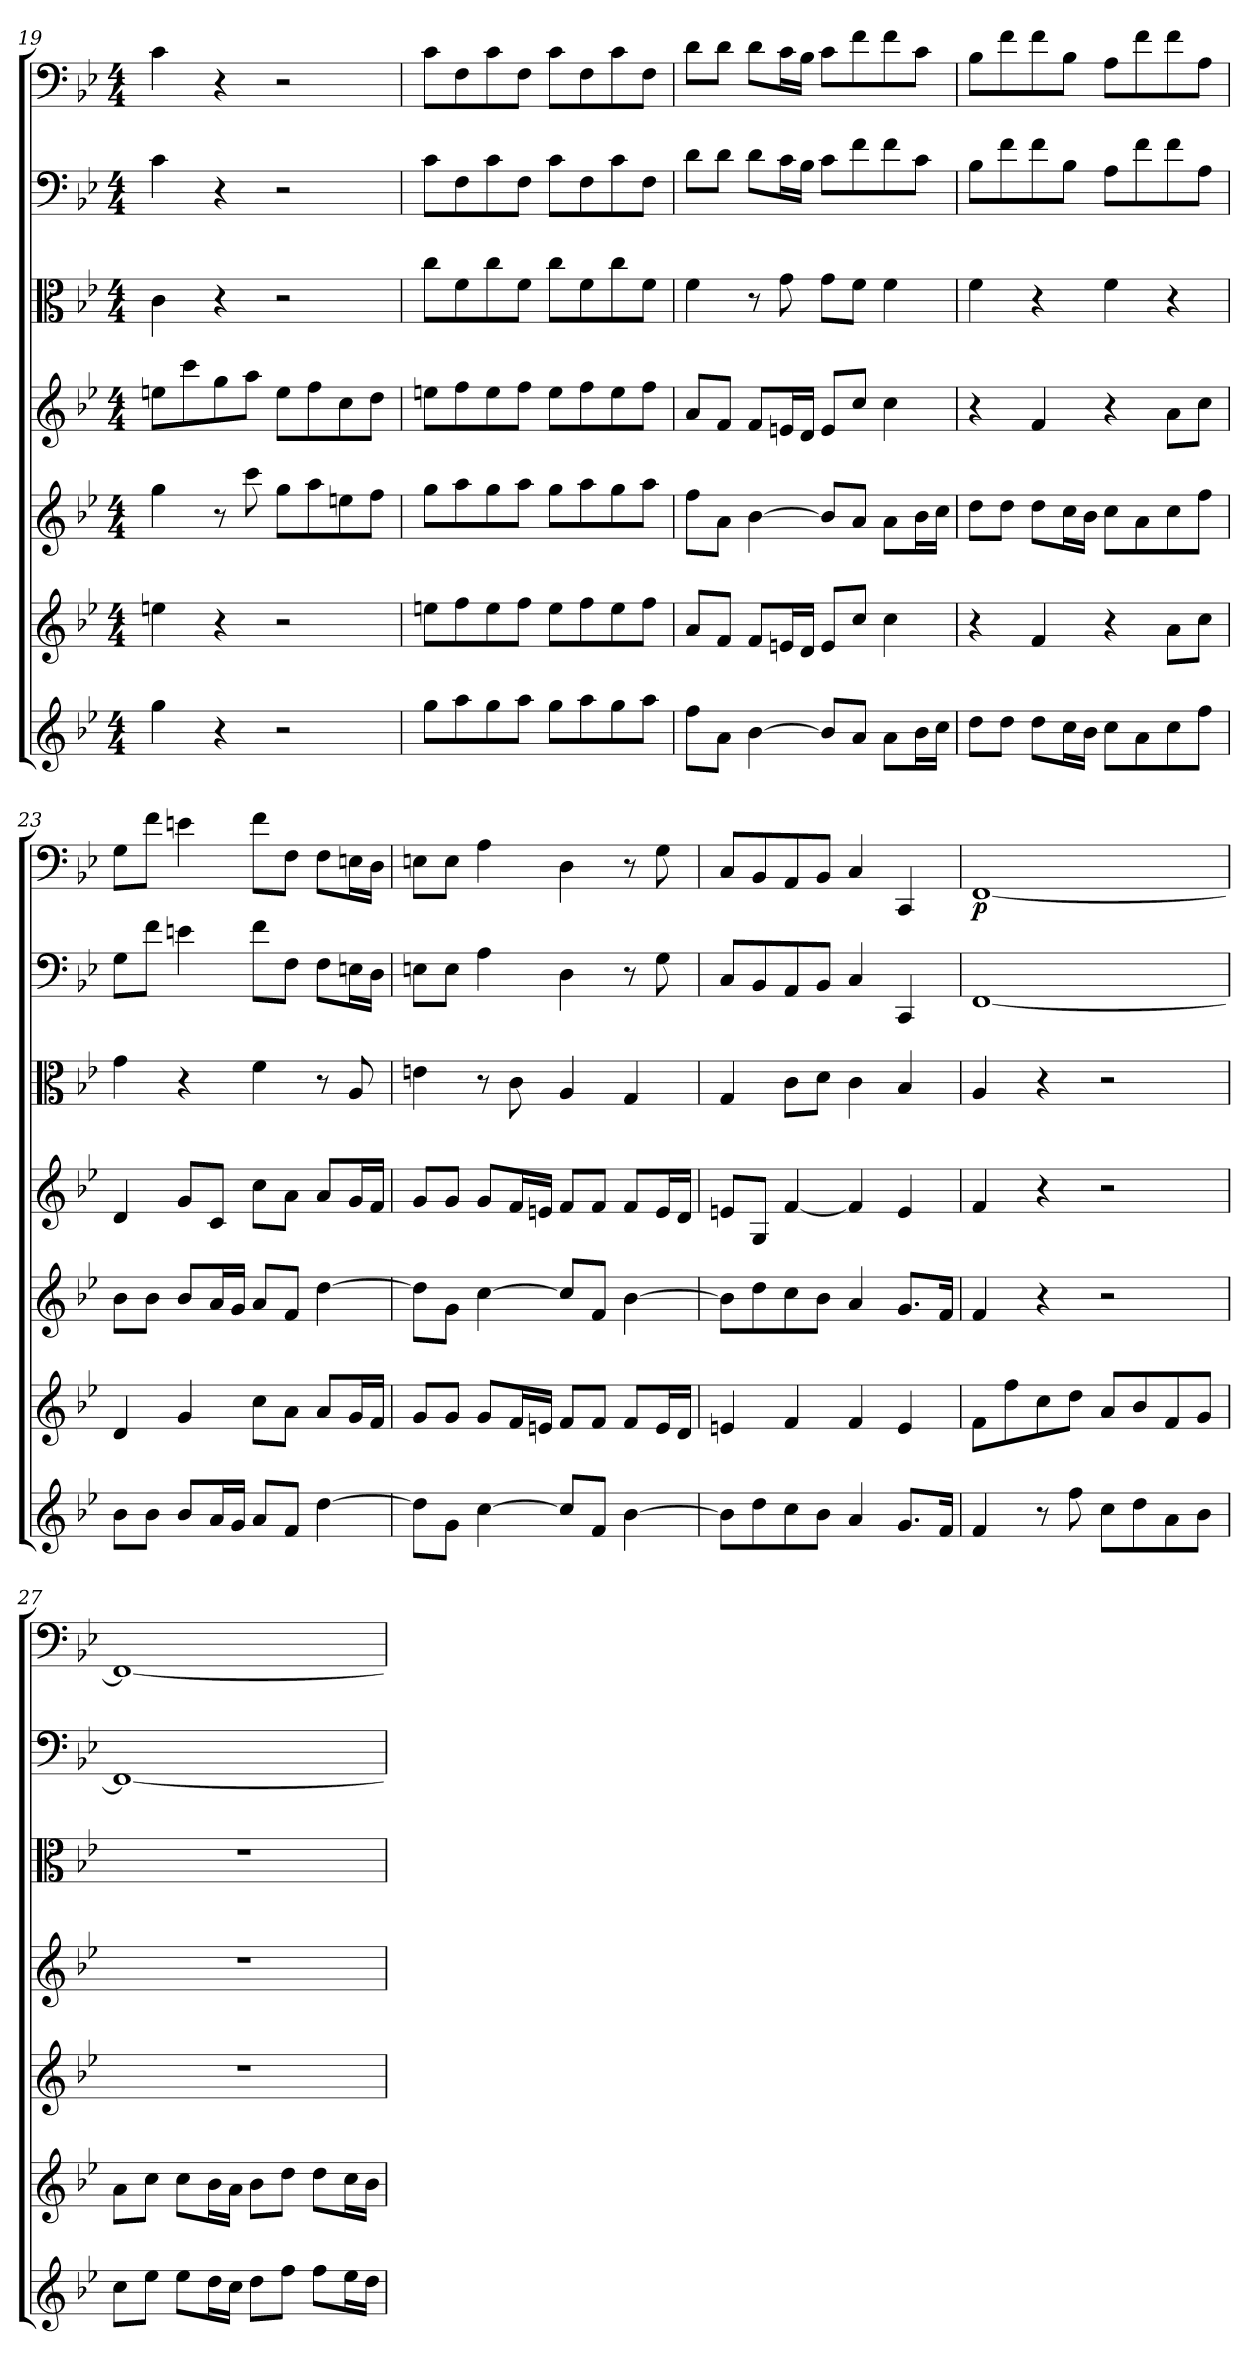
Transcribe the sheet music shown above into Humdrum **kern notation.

**kern	**kern	**kern	**kern	**kern	**kern	**kern	**dynam
*part7	*part6	*part5	*part4	*part3	*part2	*part1	*part1
*staff7	*staff6	*staff5	*staff4	*staff3	*staff2	*staff1	*staff1
*clefG2	*clefG2	*clefG2	*clefG2	*clefC3	*clefF4	*clefF4	*
*k[b-e-]	*k[b-e-]	*k[b-e-]	*k[b-e-]	*k[b-e-]	*k[b-e-]	*k[b-e-]	*
*B-:	*B-:	*B-:	*B-:	*B-:	*B-:	*B-:	*
*M4/4	*M4/4	*M4/4	*M4/4	*M4/4	*M4/4	*M4/4	*
=19	=19	=19	=19	=19	=19	=19	=19
4gg\	4een\	4gg\	8een\L	4c\	4c\	4c\	.
.	.	.	8ccc\	.	.	.	.
4r	4r	8r	8gg\	4r	4r	4r	.
.	.	8ccc\	8aa\J	.	.	.	.
2r	2r	8gg\L	8ee\L	2r	2r	2r	.
.	.	8aa\	8ff\	.	.	.	.
.	.	8een\	8cc\	.	.	.	.
.	.	8ff\J	8dd\J	.	.	.	.
=20	=20	=20	=20	=20	=20	=20	=20
8gg\L	8een\L	8gg\L	8een\L	8cc\L	8c\L	8c\L	.
8aa\	8ff\	8aa\	8ff\	8f\	8F\	8F\	.
8gg\	8ee\	8gg\	8ee\	8cc\	8c\	8c\	.
8aa\J	8ff\J	8aa\J	8ff\J	8f\J	8F\J	8F\J	.
8gg\L	8ee\L	8gg\L	8ee\L	8cc\L	8c\L	8c\L	.
8aa\	8ff\	8aa\	8ff\	8f\	8F\	8F\	.
8gg\	8ee\	8gg\	8ee\	8cc\	8c\	8c\	.
8aa\J	8ff\J	8aa\J	8ff\J	8f\J	8F\J	8F\J	.
=21	=21	=21	=21	=21	=21	=21	=21
8ff\L	8a/L	8ff\L	8a/L	4f\	8d\L	8d\L	.
8a\J	8f/J	8a\J	8f/J	.	8d\J	8d\J	.
[4b-\	8f/L	[4b-\	8f/L	8r	8d\L	8d\L	.
.	16en/L	.	16en/L	8g\	16c\L	16c\L	.
.	16d/JJ	.	16d/JJ	.	16B-\JJ	16B-\JJ	.
8b-/L]	8e/L	8b-/L]	8e/L	8g\L	8c\L	8c\L	.
8a/J	8cc/J	8a/J	8cc/J	8f\J	8f\	8f\	.
8a\L	4cc\	8a\L	4cc\	4f\	8f\	8f\	.
16b-\L	.	16b-\L	.	.	8c\J	8c\J	.
16cc\JJ	.	16cc\JJ	.	.	.	.	.
=22	=22	=22	=22	=22	=22	=22	=22
8dd\L	4r	8dd\L	4r	4f\	8B-\L	8B-\L	.
8dd\J	.	8dd\J	.	.	8f\	8f\	.
8dd\L	4f/	8dd\L	4f/	4r	8f\	8f\	.
16cc\L	.	16cc\L	.	.	8B-\J	8B-\J	.
16b-\JJ	.	16b-\JJ	.	.	.	.	.
8cc\L	4r	8cc\L	4r	4f\	8A\L	8A\L	.
8a\	.	8a\	.	.	8f\	8f\	.
8cc\	8a\L	8cc\	8a\L	4r	8f\	8f\	.
8ff\J	8cc\J	8ff\J	8cc\J	.	8A\J	8A\J	.
=23	=23	=23	=23	=23	=23	=23	=23
8b-\L	4d/	8b-\L	4d/	4g\	8G\L	8G\L	.
8b-\J	.	8b-\J	.	.	8f\J	8f\J	.
8b-/L	4g/	8b-/L	8g/L	4r	4en\	4en\	.
16a/L	.	16a/L	8c/J	.	.	.	.
16g/JJ	.	16g/JJ	.	.	.	.	.
8a/L	8cc\L	8a/L	8cc\L	4f\	8f\L	8f\L	.
8f/J	8a\J	8f/J	8a\J	.	8F\J	8F\J	.
[4dd\	8a/L	[4dd\	8a/L	8r	8F\L	8F\L	.
.	16g/L	.	16g/L	8A/	16En\L	16En\L	.
.	16f/JJ	.	16f/JJ	.	16D\JJ	16D\JJ	.
=24	=24	=24	=24	=24	=24	=24	=24
8dd\L]	8g/L	8dd\L]	8g/L	4en\	8En\L	8En\L	.
8g\J	8g/J	8g\J	8g/J	.	8E\J	8E\J	.
[4cc\	8g/L	[4cc\	8g/L	8r	4A\	4A\	.
.	16f/L	.	16f/L	8c\	.	.	.
.	16en/JJ	.	16en/JJ	.	.	.	.
8cc/L]	8f/L	8cc/L]	8f/L	4A/	4D\	4D\	.
8f/J	8f/J	8f/J	8f/J	.	.	.	.
[4b-\	8f/L	[4b-\	8f/L	4G/	8r	8r	.
.	16e/L	.	16e/L	.	8G\	8G\	.
.	16d/JJ	.	16d/JJ	.	.	.	.
=25	=25	=25	=25	=25	=25	=25	=25
8b-\L]	4en/	8b-\L]	8en/L	4G/	8C/L	8C/L	.
8dd\	.	8dd\	8G/J	.	8BB-/	8BB-/	.
8cc\	4f/	8cc\	[4f/	8c\L	8AA/	8AA/	.
8b-\J	.	8b-\J	.	8d\J	8BB-/J	8BB-/J	.
4a/	4f/	4a/	4f/]	4c\	4C/	4C/	.
8.g/L	4e/	8.g/L	4e/	4B-/	4CC/	4CC/	.
16f/Jk	.	16f/Jk	.	.	.	.	.
=26	=26	=26	=26	=26	=26	=26	=26
4f/	8f\L	4f/	4f/	4A/	[1FF/	[1FF/	p
.	8ff\	.	.	.	.	.	.
8r	8cc\	4r	4r	4r	.	.	.
8ff\	8dd\J	.	.	.	.	.	.
8cc\L	8a/L	2r	2r	2r	.	.	.
8dd\	8b-/	.	.	.	.	.	.
8a\	8f/	.	.	.	.	.	.
8b-\J	8g/J	.	.	.	.	.	.
=27	=27	=27	=27	=27	=27	=27	=27
8cc\L	8a\L	1r	1r	1r	1FF/_	1FF/_	.
8ee-\J	8cc\J	.	.	.	.	.	.
8ee-\L	8cc\L	.	.	.	.	.	.
16dd\L	16b-\L	.	.	.	.	.	.
16cc\JJ	16a\JJ	.	.	.	.	.	.
8dd\L	8b-\L	.	.	.	.	.	.
8ff\J	8dd\J	.	.	.	.	.	.
8ff\L	8dd\L	.	.	.	.	.	.
16ee-\L	16cc\L	.	.	.	.	.	.
16dd\JJ	16b-\JJ	.	.	.	.	.	.
=	=	=	=	=	=	=	=
*-	*-	*-	*-	*-	*-	*-	*-
